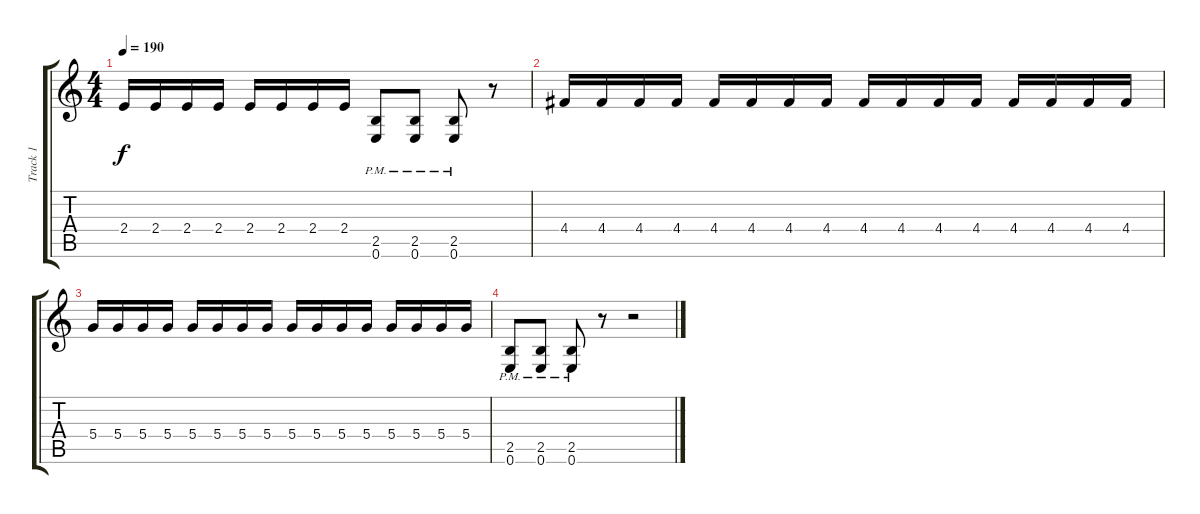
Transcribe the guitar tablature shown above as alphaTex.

\track ("Track 1" "Track 1") {instrument distortionguitar}
\staff {score tabs}
\tuning (E4 B3 G3 D3 A2 E2) {hide}
\ts (4 4)
\tempo 190
\clef g2
\ks c
2.4.16{dy f} 2.4.16 2.4.16 2.4.16 2.4.16 2.4.16 2.4.16 2.4.16 (2.5{pm} 0.6{pm}).8 (2.5{pm} 0.6{pm}).8 (2.5{pm} 0.6{pm}).8 r.8 |
4.4.16 4.4.16 4.4.16 4.4.16 4.4.16 4.4.16 4.4.16 4.4.16 4.4.16 4.4.16 4.4.16 4.4.16 4.4.16 4.4.16 4.4.16 4.4.16 |
5.4.16 5.4.16 5.4.16 5.4.16 5.4.16 5.4.16 5.4.16 5.4.16 5.4.16 5.4.16 5.4.16 5.4.16 5.4.16 5.4.16 5.4.16 5.4.16 |
(2.5{pm} 0.6{pm}).8 (2.5{pm} 0.6{pm}).8 (2.5{pm} 0.6{pm}).8 r.8 r.2
